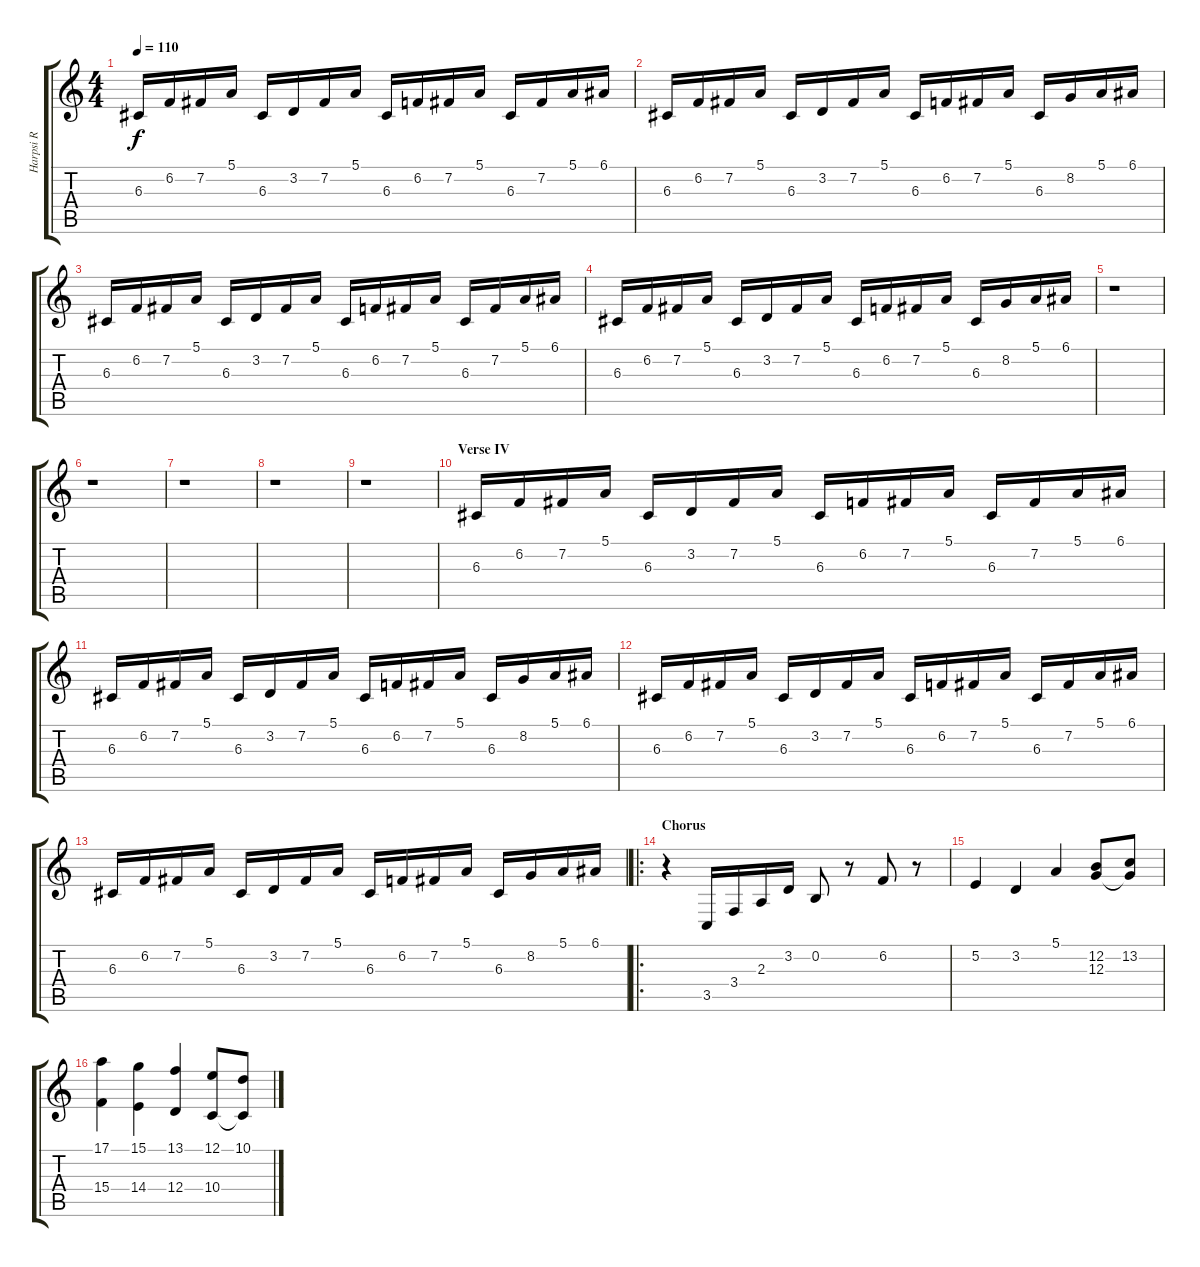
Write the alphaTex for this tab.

\track ("Harpsi R" "Harpsi R") {instrument harpsichord}
\staff {score tabs}
\tuning (E4 B3 G3 D3 A2 E2) {hide}
\ts (4 4)
\tempo 110
\clef g2
\ks c
6.3.16{dy f} 6.2.16 7.2.16 5.1.16 6.3.16 3.2.16 7.2.16 5.1.16 6.3.16 6.2.16 7.2.16 5.1.16 6.3.16 7.2.16 5.1.16 6.1.16 |
6.3.16 6.2.16 7.2.16 5.1.16 6.3.16 3.2.16 7.2.16 5.1.16 6.3.16 6.2.16 7.2.16 5.1.16 6.3.16 8.2.16 5.1.16 6.1.16 |
6.3.16 6.2.16 7.2.16 5.1.16 6.3.16 3.2.16 7.2.16 5.1.16 6.3.16 6.2.16 7.2.16 5.1.16 6.3.16 7.2.16 5.1.16 6.1.16 |
6.3.16 6.2.16 7.2.16 5.1.16 6.3.16 3.2.16 7.2.16 5.1.16 6.3.16 6.2.16 7.2.16 5.1.16 6.3.16 8.2.16 5.1.16 6.1.16 |
r.1 |
r.1 |
r.1 |
r.1 |
r.1 |
\section ("" "Verse IV")
6.3.16 6.2.16 7.2.16 5.1.16 6.3.16 3.2.16 7.2.16 5.1.16 6.3.16 6.2.16 7.2.16 5.1.16 6.3.16 7.2.16 5.1.16 6.1.16 |
6.3.16 6.2.16 7.2.16 5.1.16 6.3.16 3.2.16 7.2.16 5.1.16 6.3.16 6.2.16 7.2.16 5.1.16 6.3.16 8.2.16 5.1.16 6.1.16 |
6.3.16 6.2.16 7.2.16 5.1.16 6.3.16 3.2.16 7.2.16 5.1.16 6.3.16 6.2.16 7.2.16 5.1.16 6.3.16 7.2.16 5.1.16 6.1.16 |
6.3.16 6.2.16 7.2.16 5.1.16 6.3.16 3.2.16 7.2.16 5.1.16 6.3.16 6.2.16 7.2.16 5.1.16 6.3.16 8.2.16 5.1.16 6.1.16 |
\ro
\section ("" "Chorus")
r.4{volume 12 balance 16} 3.5.16 3.4.16 2.3.16 3.2.16 0.2.8 r.8 6.2.8 r.8 |
5.2.4 3.2.4 5.1.4 (12.2 12.3).8 (13.2 12.3{t}).8 |
(17.1 15.4).4 (15.1 14.4).4 (13.1 12.4).4 (12.1 10.4).8 (10.1 10.4{t}).8
